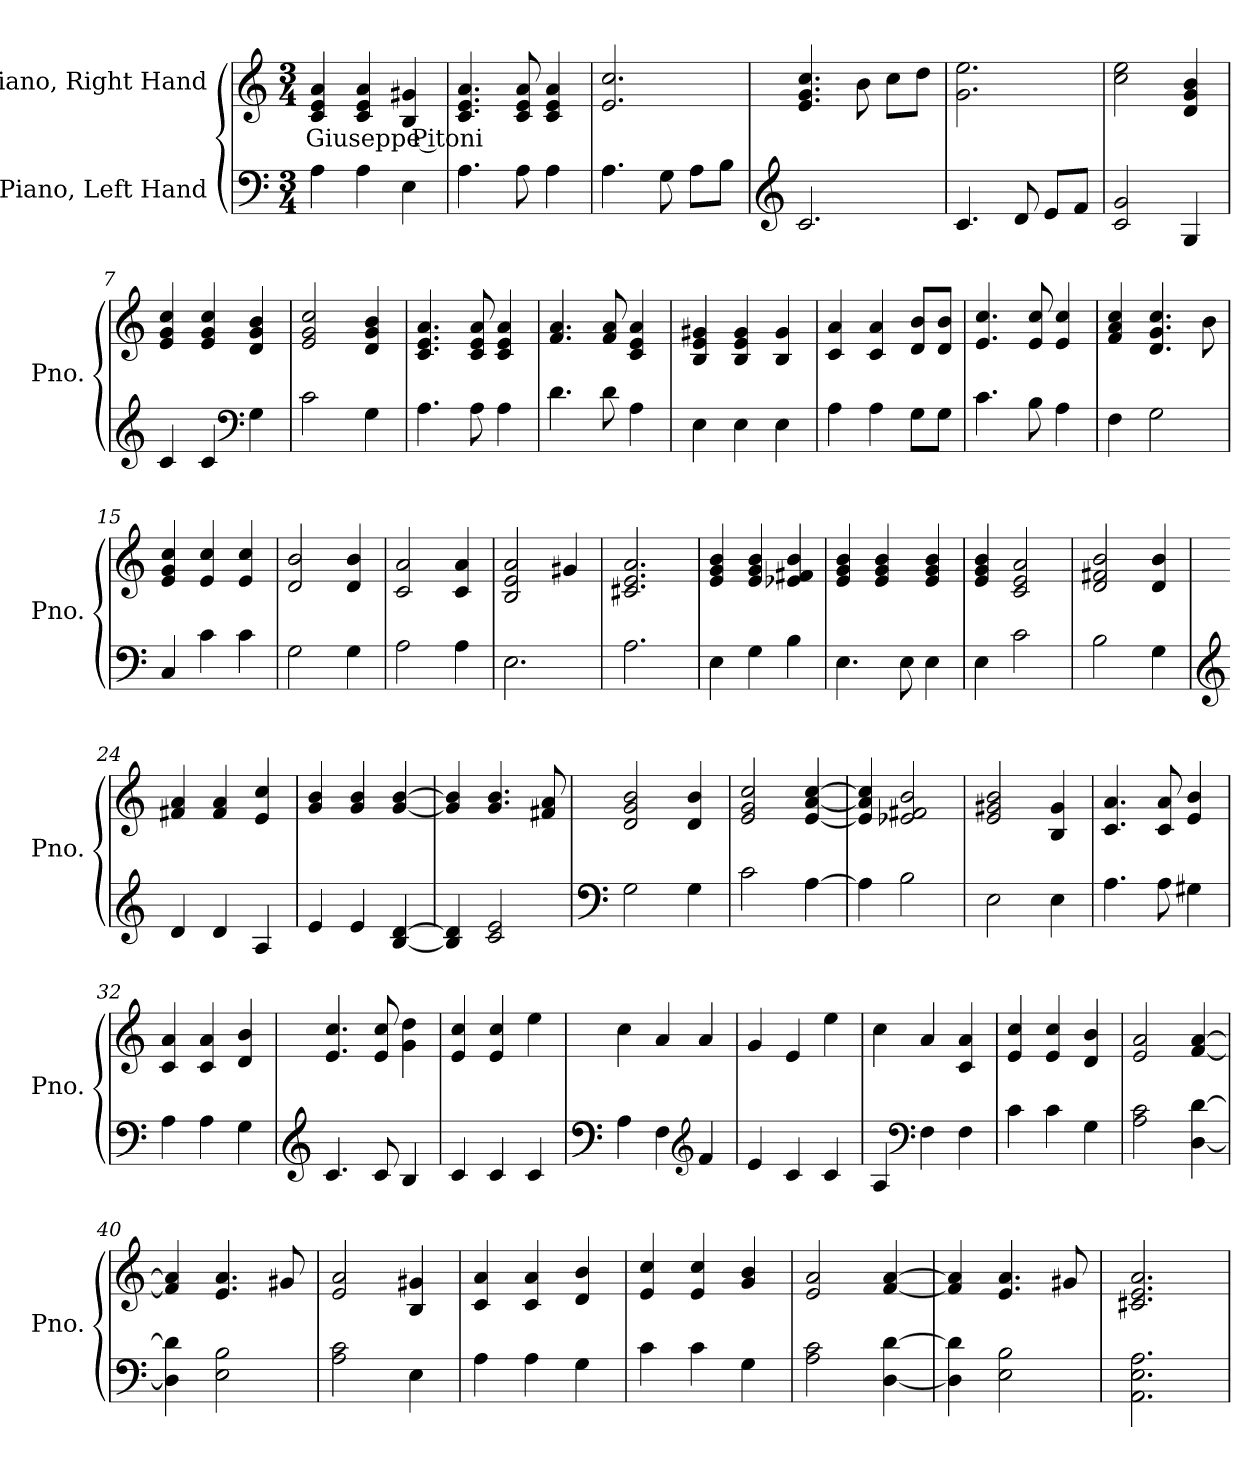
**kern	**kern	**text
*part2	*part1	*part1
*staff2	*staff1	*staff1
*I"Piano, Left Hand	*I"Piano, Right Hand	*
*I'Pno.	*I'Pno.	*
*clefF4	*clefG2	*
*k[]	*k[]	*
*M3/4	*M3/4	*
*MM100	*MM100	*
=1	=1	=1
!	!	!LO:LY:b
4A\	4c/ 4e/ 4a/	Giuseppe Pitoni
4A\	4c/ 4e/ 4a/	.
4E\	4B/ 4g#X/	.
=2	=2	=2
4.A\	4.c/ 4.e/ 4.a/	.
8A\	8c/ 8e/ 8a/	.
4A\	4c/ 4e/ 4a/	.
=3	=3	=3
4.A\	2.e/ 2.cc/	.
8G\	.	.
8A\L	.	.
8B\J	.	.
=4	=4	=4
*clefG2	*	*
2.c/	4.e/ 4.g/ 4.cc/	.
.	8b\	.
.	8cc\L	.
.	8dd\J	.
=5	=5	=5
4.c/	2.g\ 2.ee\	.
8d/	.	.
8e/L	.	.
8f/J	.	.
!!LO:LB:g=z
=6	=6	=6
2c/ 2g/	2cc\ 2ee\	.
4G/	4d/ 4g/ 4b/	.
=7	=7	=7
4c/	4e/ 4g/ 4cc/	.
4c/	4e/ 4g/ 4cc/	.
*clefF4	*	*
4G\	4d/ 4g/ 4b/	.
=8	=8	=8
2c\	2e/ 2g/ 2cc/	.
4G\	4d/ 4g/ 4b/	.
=9	=9	=9
4.A\	4.c/ 4.e/ 4.a/	.
8A\	8c/ 8e/ 8a/	.
4A\	4c/ 4e/ 4a/	.
=10	=10	=10
4.d\	4.f/ 4.a/	.
8d\	8f/ 8a/	.
4A\	4c/ 4e/ 4a/	.
=11	=11	=11
4E\	4B/ 4e/ 4g#X/	.
4E\	4B/ 4e/ 4g#/	.
4E\	4B/ 4g#/	.
=12	=12	=12
4A\	4c/ 4a/	.
4A\	4c/ 4a/	.
8G\L	8d/ 8b/L	.
8G\J	8d/ 8b/J	.
=13	=13	=13
4.c\	4.e/ 4.cc/	.
8B\	8e/ 8cc/	.
4A\	4e/ 4cc/	.
!!LO:LB:g=z
=14	=14	=14
4F\	4f/ 4a/ 4cc/	.
2G\	4.d/ 4.g/ 4.cc/	.
.	8b\	.
=15	=15	=15
4C/	4e/ 4g/ 4cc/	.
4c\	4e/ 4cc/	.
4c\	4e/ 4cc/	.
=16	=16	=16
2G\	2d/ 2b/	.
4G\	4d/ 4b/	.
=17	=17	=17
2A\	2c/ 2a/	.
4A\	4c/ 4a/	.
=18	=18	=18
2.E\	2B/ 2e/ 2a/	.
.	4g#X/	.
=19	=19	=19
2.A\	2.c#X/ 2.e/ 2.a/	.
=20	=20	=20
4E\	4e/ 4g/ 4b/	.
4G\	4e/ 4g/ 4b/	.
4B\	4e-X/ 4f#X/ 4b/	.
=21	=21	=21
4.E\	4e/ 4g/ 4b/	.
.	4e/ 4g/ 4b/	.
8E\	.	.
4E\	4e/ 4g/ 4b/	.
=22	=22	=22
4E\	4e/ 4g/ 4b/	.
2c\	2c/ 2e/ 2a/	.
=23	=23	=23
2B\	2d/ 2f#X/ 2b/	.
4G\	4d/ 4b/	.
!!LO:LB:g=z
=24	=24	=24
*clefG2	*	*
4d/	4f#X/ 4a/	.
4d/	4f#/ 4a/	.
4A/	4e/ 4cc/	.
=25	=25	=25
4e/	4g/ 4b/	.
4e/	4g/ 4b/	.
[4B/ [4d/	[4g/ [4b/	.
=26	=26	=26
4B/] 4d/]	4g/] 4b/]	.
2c/ 2e/	4.g/ 4.b/	.
.	8f#X/ 8a/	.
=27	=27	=27
*clefF4	*	*
2G\	2d/ 2g/ 2b/	.
4G\	4d/ 4b/	.
=28	=28	=28
2c\	2e/ 2g/ 2cc/	.
[4A\	[4e/ [4a/ [4cc/	.
=29	=29	=29
4A\]	4e/] 4a/] 4cc/]	.
2B\	2e-X/ 2f#X/ 2b/	.
=30	=30	=30
2E\	2e/ 2g#X/ 2b/	.
4E\	4B/ 4g#/	.
=31	=31	=31
4.A\	4.c/ 4.a/	.
8A\	8c/ 8a/	.
4G#X\	4e/ 4b/	.
=32	=32	=32
4A\	4c/ 4a/	.
4A\	4c/ 4a/	.
4G\	4d/ 4b/	.
!!LO:LB:g=z
=33	=33	=33
*clefG2	*	*
4.c/	4.e/ 4.cc/	.
8c/	8e/ 8cc/	.
4B/	4g\ 4dd\	.
=34	=34	=34
4c/	4e/ 4cc/	.
4c/	4e/ 4cc/	.
4c/	4ee\	.
=35	=35	=35
*clefF4	*	*
4A\	4cc\	.
4F\	4a/	.
*clefG2	*	*
4f/	4a/	.
=36	=36	=36
4e/	4g/	.
4c/	4e/	.
4c/	4ee\	.
=37	=37	=37
4A/	4cc\	.
*clefF4	*	*
4F\	4a/	.
4F\	4c/ 4a/	.
=38	=38	=38
4c\	4e/ 4cc/	.
4c\	4e/ 4cc/	.
4G\	4d/ 4b/	.
=39	=39	=39
2A\ 2c\	2e/ 2a/	.
[4D\ [4d\	[4f/ [4a/	.
=40	=40	=40
4D\] 4d\]	4f/] 4a/]	.
2E\ 2B\	4.e/ 4.a/	.
.	8g#X/	.
!!LO:LB:g=z
=41	=41	=41
2A\ 2c\	2e/ 2a/	.
4E\	4B/ 4g#X/	.
=42	=42	=42
4A\	4c/ 4a/	.
4A\	4c/ 4a/	.
4G\	4d/ 4b/	.
=43	=43	=43
4c\	4e/ 4cc/	.
4c\	4e/ 4cc/	.
4G\	4g/ 4b/	.
=44	=44	=44
2A\ 2c\	2e/ 2a/	.
[4D\ [4d\	[4f/ [4a/	.
=45	=45	=45
4D\] 4d\]	4f/] 4a/]	.
2E\ 2B\	4.e/ 4.a/	.
.	8g#X/	.
=46	=46	=46
2.AA\ 2.E\ 2.A\	2.c#X/ 2.e/ 2.a/	.
=	=	=
*-	*-	*-
